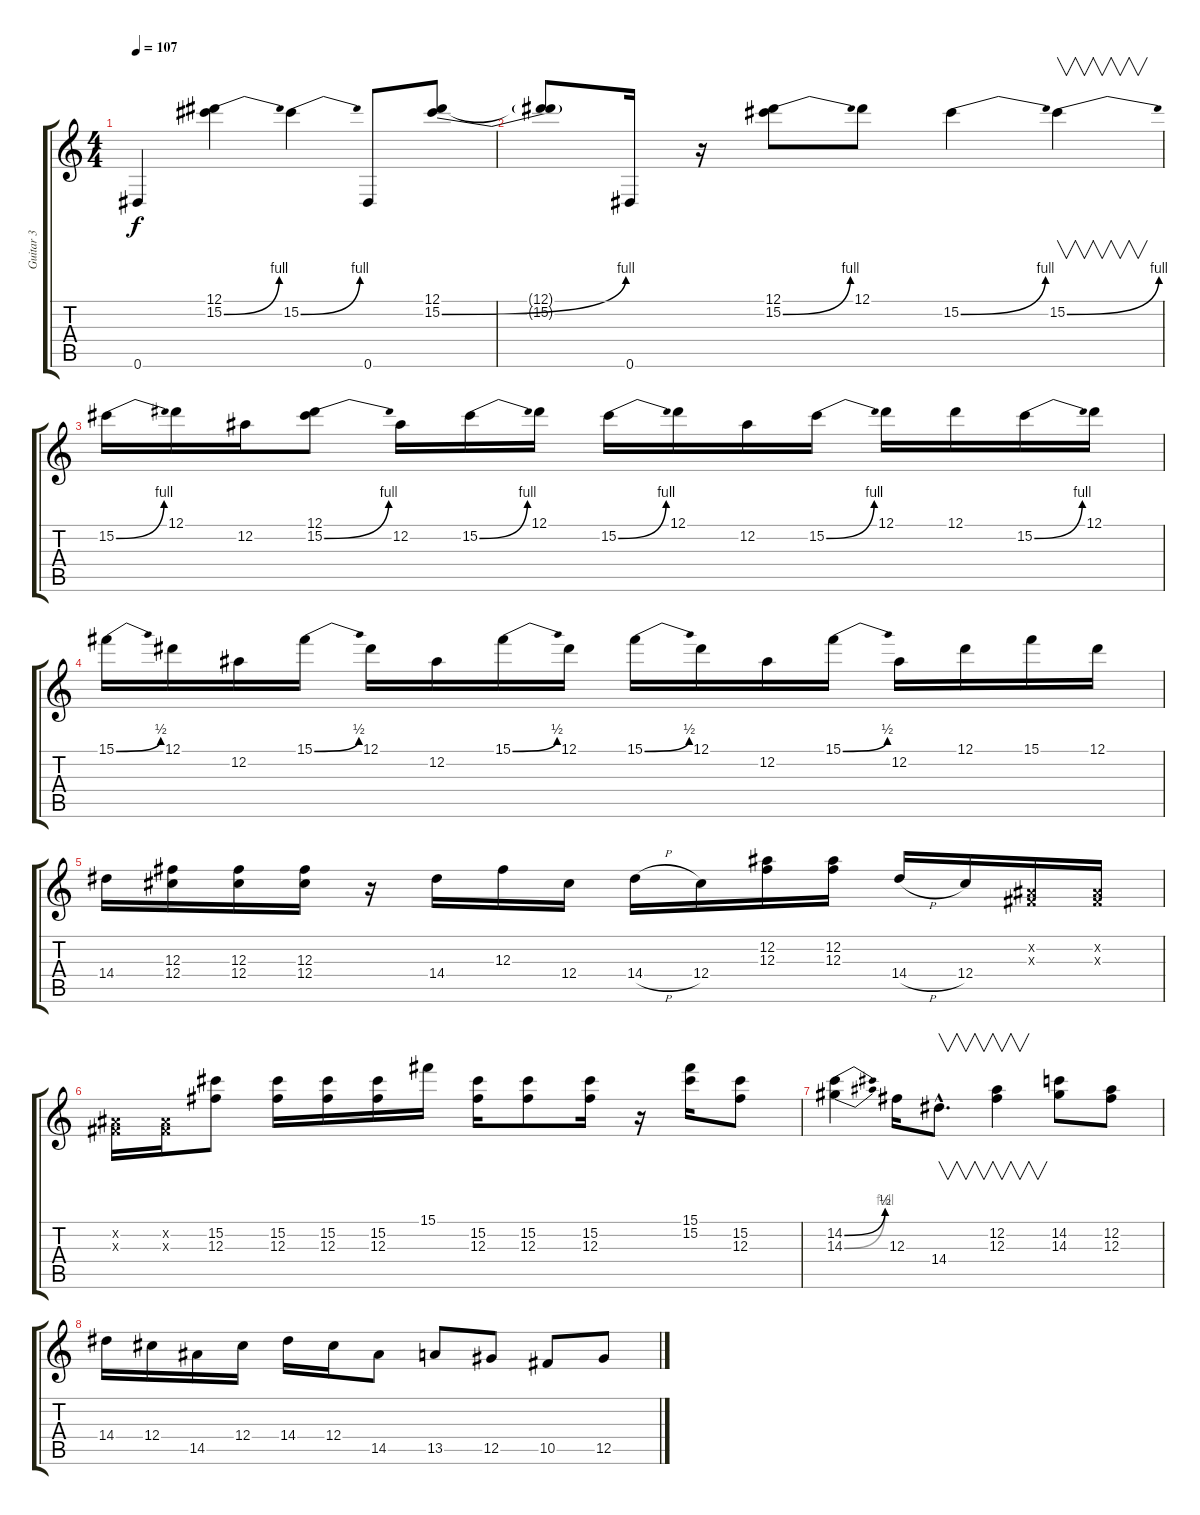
\track ("Guitar 3" "Guitar 3") {instrument distortionguitar}
\staff {score tabs}
\tuning (Eb4 Bb3 Gb3 Db3 Ab2 Eb2) {hide}
\ts (4 4)
\tempo 107
\clef g2
\ks c
0.6.4{dy f} (12.1 15.2{be (bend 0 0 60 4)}).4 15.2{be (bend 0 0 60 4)}.4 0.6.8 (12.1 15.2{be (bend 0 0 60 4)}).8 |
(12.1{t} 15.2{t}).8 0.6.16 r.16 (12.1 15.2{be (bend 0 0 60 4)}).8 12.1.8 15.2{be (bend 0 0 60 4)}.4 15.2{be (bend 0 0 60 4)}.4{v} |
15.2{be (bend 0 0 60 4)}.16 12.1.16 12.2.16 (12.1 15.2{be (bend 0 0 60 4)}).8 12.2.16 15.2{be (bend 0 0 60 4)}.16 12.1.16 15.2{be (bend 0 0 60 4)}.16 12.1.16 12.2.16 15.2{be (bend 0 0 60 4)}.16 12.1.16 12.1.16 15.2{be (bend 0 0 60 4)}.16 12.1.16 |
15.1{be (bend 0 0 60 2)}.16 12.1.16 12.2.16 15.1{be (bend 0 0 60 2)}.16 12.1.16 12.2.16 15.1{be (bend 0 0 60 2)}.16 12.1.16 15.1{be (bend 0 0 60 2)}.16 12.1.16 12.2.16 15.1{be (bend 0 0 60 2)}.16 12.2.16 12.1.16 15.1.16 12.1.16 |
14.4.16 (12.3 12.4).16 (12.3 12.4).16 (12.3 12.4).16 r.16 14.4.16 12.3.16 12.4.16 14.4{h}.16 12.4.16 (12.2 12.3).16 (12.2 12.3).16 14.4{h}.16 12.4.16 (0.2{x} 0.3{x}).16 (0.2{x} 0.3{x}).16 |
(0.2{x} 0.3{x}).16 (0.2{x} 0.3{x}).16 (15.2 12.3).8 (15.2 12.3).16 (15.2 12.3).16 (15.2 12.3).16 15.1.16 (15.2 12.3).16 (15.2 12.3).8 (15.2 12.3).16 r.16 (15.1 15.2).16 (15.2 12.3).8 |
(14.2{be (bend 0 0 60 2)} 14.3{be (bend 0 0 60 4)}).4 12.3.16 14.4{hac}.8{v d} (12.2 12.3).4{v} (14.2 14.3).8 (12.2 12.3).8 |
14.4.16 12.4.16 14.5.16 12.4.16 14.4.16 12.4.16 14.5.8 13.5.8 12.5.8 10.5.8 12.5.8
